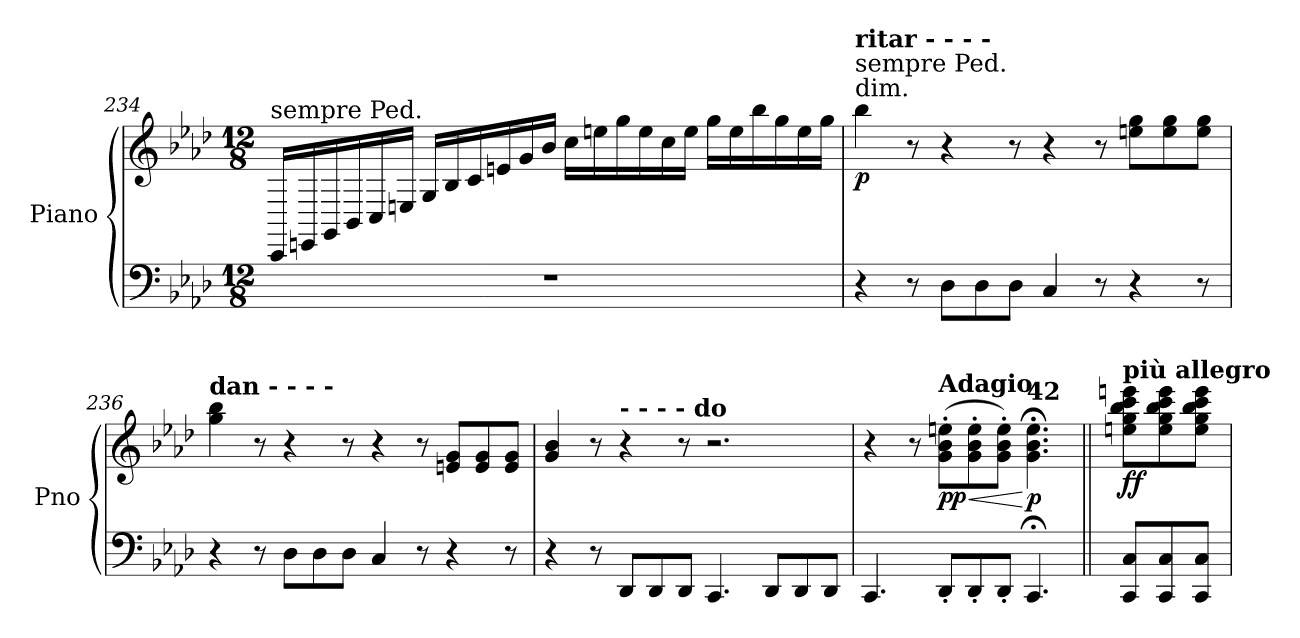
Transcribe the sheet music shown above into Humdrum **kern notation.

**kern	**kern	**dynam
*part1	*part1	*part1
*staff2	*staff1	*staff1/2
*I"Piano	*	*
*I'Pno	*	*
!!LO:LB:g=z
*clefF4	*clefG2	*
*k[b-e-a-d-]	*k[b-e-a-d-]	*
*A-:	*A-:	*
*M12/8	*M12/8	*
=234	=234	=234
!	!LO:TX:a:t=sempre Ped.	!
1.r	16CC/LL	.
.	16EEn/	.
.	16GG/	.
.	16BB-/	.
.	16C/	.
.	16En/JJ	.
.	16G/LL	.
.	16B-/	.
.	16c/	.
.	16en/	.
.	16g/	.
.	16b-/JJ	.
.	16cc\LL	.
.	16een\	.
.	16gg\	.
.	16ee\	.
.	16cc\	.
.	16ee\JJ	.
.	16gg\LL	.
.	16ee\	.
.	16bb-\	.
.	16gg\	.
.	16ee\	.
.	16gg\JJ	.
=235	=235	=235
!	!LO:TX:a:t=dim.	!
!	!LO:TX:a:t=sempre Ped.	!
!	!LO:TX:a:B:t=ritar    -     -     -     -	!
!	!	!LO:DY:b
4r	4bb-\	p
8r	8r	.
8D-\L	4r	.
8D-\	.	.
8D-\J	8r	.
4C/	4r	.
8r	8r	.
4r	8een\ 8gg\L	.
.	8ee\ 8gg\	.
8r	8ee\ 8gg\J	.
!!LO:PB:g=z
=236	=236	=236
!	!LO:TX:a:B:t=dan    -     -     -     -	!
4r	4gg\ 4bb-\	.
8r	8r	.
8D-\L	4r	.
8D-\	.	.
8D-\J	8r	.
4C/	4r	.
8r	8r	.
4r	8en/ 8g/L	.
.	8e/ 8g/	.
8r	8e/ 8g/J	.
=237	=237	=237
4r	4g/ 4b-/	.
8r	8r	.
!	!LO:TX:a:B:t=-       -       -      -   do	!
8DD-/L	4r	.
8DD-/	.	.
8DD-/J	8r	.
4.CC/	2.r	.
8DD-/L	.	.
8DD-/	.	.
8DD-/J	.	.
=238	=238	=238
4.CC/	4r	.
.	8r	.
!	!LO:TX:a:B:t=Adagio	!
!	!	!LO:HP:b
!	!	!LO:DY:n=1:b
8DD-'/L	(>8g\' 8b-\' 8een\'L	< pp
8DD-'/	8g\' 8b-\' 8ee\'	.
8DD-'/J	8g\' 8b-\' 8ee\'J)	.
!	!LO:TX:a:B:t=42	!
!	!	!LO:DY:n=2:b
4.CC;</	4.g\;< 4.b-\;< 4.ee\;<	[ p
=239||	=239||	=239||
!	!LO:TX:a:B:t=più allegro	!
!	!	!LO:DY:b
8CC/ 8C/L	8een\ 8gg\ 8bb-\ 8ccc\ 8eeen\L	ff
8CC/ 8C/	8ee\ 8gg\ 8bb-\ 8ccc\ 8eee\	.
8CC/ 8C/J	8ee\ 8gg\ 8bb-\ 8ccc\ 8eee\J	.
=	=	=
*-	*-	*-
